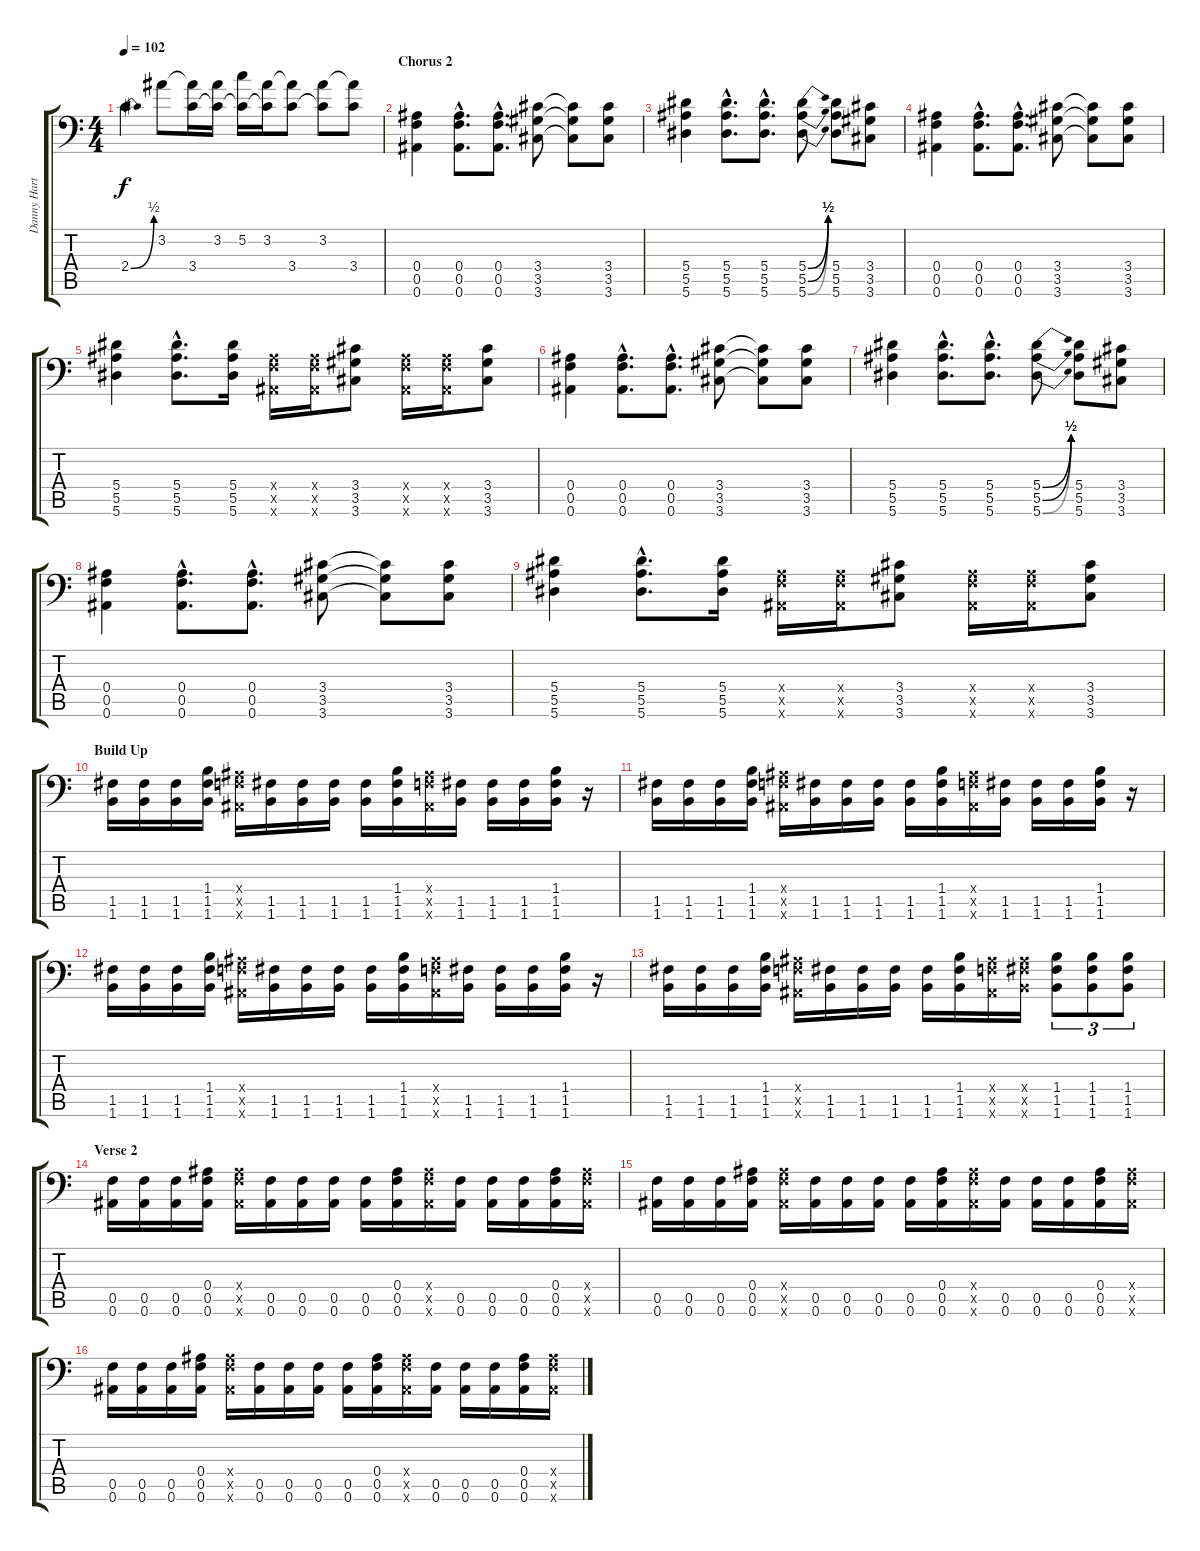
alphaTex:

\track ("Danny Hartwell (Main Guitar)" "Danny Hart") {instrument distortionguitar}
\staff {score tabs}
\tuning (C4 G3 Eb3 Bb2 F2 Bb1) {hide}
\ts (4 4)
\tempo 102
\clef f4
\ks c
2.4{be (bend 0 0 60 2)}.4{dy f} 3.2.8 (3.2{t} 3.4).16 (3.2 3.4{t}).16 (5.2 3.4{t}).16 (3.2 3.4{t}).16 (3.2{t} 3.4).8 (3.2 3.4{t}).8 (3.2{t} 3.4).8 |
\section ("" "Chorus 2")
(0.4 0.5 0.6).4 (0.4{hac} 0.5{hac} 0.6{hac}).8{d} (0.4{hac} 0.5{hac} 0.6{hac}).8{d} (3.4 3.5 3.6).8 (3.4{t} 3.5{t} 3.6{t}).8 (3.4 3.5 3.6).8 |
(5.4 5.5 5.6).4 (5.4{hac} 5.5{hac} 5.6{hac}).8{d} (5.4{hac} 5.5{hac} 5.6{hac}).8{d} (5.4{be (bend 0 0 60 2)} 5.5{be (bend 0 0 60 2)} 5.6{be (bend 0 0 60 2)}).8 (5.4 5.5 5.6).8 (3.4 3.5 3.6).8 |
(0.4 0.5 0.6).4 (0.4{hac} 0.5{hac} 0.6{hac}).8{d} (0.4{hac} 0.5{hac} 0.6{hac}).8{d} (3.4 3.5 3.6).8 (3.4{t} 3.5{t} 3.6{t}).8 (3.4 3.5 3.6).8 |
(5.4 5.5 5.6).4 (5.4{hac} 5.5{hac} 5.6{hac}).8{d} (5.4 5.5 5.6).16 (0.4{x} 0.5{x} 0.6{x}).16 (0.4{x} 0.5{x} 0.6{x}).16 (3.4 3.5 3.6).8 (0.4{x} 0.5{x} 0.6{x}).16 (0.4{x} 0.5{x} 0.6{x}).16 (3.4 3.5 3.6).8 |
(0.4 0.5 0.6).4 (0.4{hac} 0.5{hac} 0.6{hac}).8{d} (0.4{hac} 0.5{hac} 0.6{hac}).8{d} (3.4 3.5 3.6).8 (3.4{t} 3.5{t} 3.6{t}).8 (3.4 3.5 3.6).8 |
(5.4 5.5 5.6).4 (5.4{hac} 5.5{hac} 5.6{hac}).8{d} (5.4{hac} 5.5{hac} 5.6{hac}).8{d} (5.4{be (bend 0 0 60 2)} 5.5{be (bend 0 0 60 2)} 5.6{be (bend 0 0 60 2)}).8 (5.4 5.5 5.6).8 (3.4 3.5 3.6).8 |
(0.4 0.5 0.6).4 (0.4{hac} 0.5{hac} 0.6{hac}).8{d} (0.4{hac} 0.5{hac} 0.6{hac}).8{d} (3.4 3.5 3.6).8 (3.4{t} 3.5{t} 3.6{t}).8 (3.4 3.5 3.6).8 |
(5.4 5.5 5.6).4 (5.4{hac} 5.5{hac} 5.6{hac}).8{d} (5.4 5.5 5.6).16 (0.4{x} 0.5{x} 0.6{x}).16 (0.4{x} 0.5{x} 0.6{x}).16 (3.4 3.5 3.6).8 (0.4{x} 0.5{x} 0.6{x}).16 (0.4{x} 0.5{x} 0.6{x}).16 (3.4 3.5 3.6).8 |
\section ("" "Build Up")
(1.5 1.6).16 (1.5 1.6).16 (1.5 1.6).16 (1.4 1.5 1.6).16 (0.4{x} 0.5{x} 0.6{x}).16 (1.5 1.6).16 (1.5 1.6).16 (1.5 1.6).16 (1.5 1.6).16 (1.4 1.5 1.6).16 (0.4{x} 0.5{x} 0.6{x}).16 (1.5 1.6).16 (1.5 1.6).16 (1.5 1.6).16 (1.4 1.5 1.6).16 r.16 |
(1.5 1.6).16 (1.5 1.6).16 (1.5 1.6).16 (1.4 1.5 1.6).16 (0.4{x} 0.5{x} 0.6{x}).16 (1.5 1.6).16 (1.5 1.6).16 (1.5 1.6).16 (1.5 1.6).16 (1.4 1.5 1.6).16 (0.4{x} 0.5{x} 0.6{x}).16 (1.5 1.6).16 (1.5 1.6).16 (1.5 1.6).16 (1.4 1.5 1.6).16 r.16 |
(1.5 1.6).16 (1.5 1.6).16 (1.5 1.6).16 (1.4 1.5 1.6).16 (0.4{x} 0.5{x} 0.6{x}).16 (1.5 1.6).16 (1.5 1.6).16 (1.5 1.6).16 (1.5 1.6).16 (1.4 1.5 1.6).16 (0.4{x} 0.5{x} 0.6{x}).16 (1.5 1.6).16 (1.5 1.6).16 (1.5 1.6).16 (1.4 1.5 1.6).16 r.16 |
(1.5 1.6).16 (1.5 1.6).16 (1.5 1.6).16 (1.4 1.5 1.6).16 (0.4{x} 0.5{x} 0.6{x}).16 (1.5 1.6).16 (1.5 1.6).16 (1.5 1.6).16 (1.5 1.6).16 (1.4 1.5 1.6).16 (0.4{x} 0.5{x} 0.6{x}).16 (0.4{x} 1.5{x} 1.6{x}).16 (1.4 1.5 1.6).8{tu (3 2)} (1.4 1.5 1.6).8{tu (3 2)} (1.4 1.5 1.6).8{tu (3 2)} |
\section ("" "Verse 2")
(0.5 0.6).16 (0.5 0.6).16 (0.5 0.6).16 (0.4 0.5 0.6).16 (0.4{x} 0.5{x} 0.6{x}).16 (0.5 0.6).16 (0.5 0.6).16 (0.5 0.6).16 (0.5 0.6).16 (0.4 0.5 0.6).16 (0.4{x} 0.5{x} 0.6{x}).16 (0.5 0.6).16 (0.5 0.6).16 (0.5 0.6).16 (0.4 0.5 0.6).16 (0.4{x} 0.5{x} 0.6{x}).16 |
(0.5 0.6).16 (0.5 0.6).16 (0.5 0.6).16 (0.4 0.5 0.6).16 (0.4{x} 0.5{x} 0.6{x}).16 (0.5 0.6).16 (0.5 0.6).16 (0.5 0.6).16 (0.5 0.6).16 (0.4 0.5 0.6).16 (0.4{x} 0.5{x} 0.6{x}).16 (0.5 0.6).16 (0.5 0.6).16 (0.5 0.6).16 (0.4 0.5 0.6).16 (0.4{x} 0.5{x} 0.6{x}).16 |
(0.5 0.6).16 (0.5 0.6).16 (0.5 0.6).16 (0.4 0.5 0.6).16 (0.4{x} 0.5{x} 0.6{x}).16 (0.5 0.6).16 (0.5 0.6).16 (0.5 0.6).16 (0.5 0.6).16 (0.4 0.5 0.6).16 (0.4{x} 0.5{x} 0.6{x}).16 (0.5 0.6).16 (0.5 0.6).16 (0.5 0.6).16 (0.4 0.5 0.6).16 (0.4{x} 0.5{x} 0.6{x}).16
